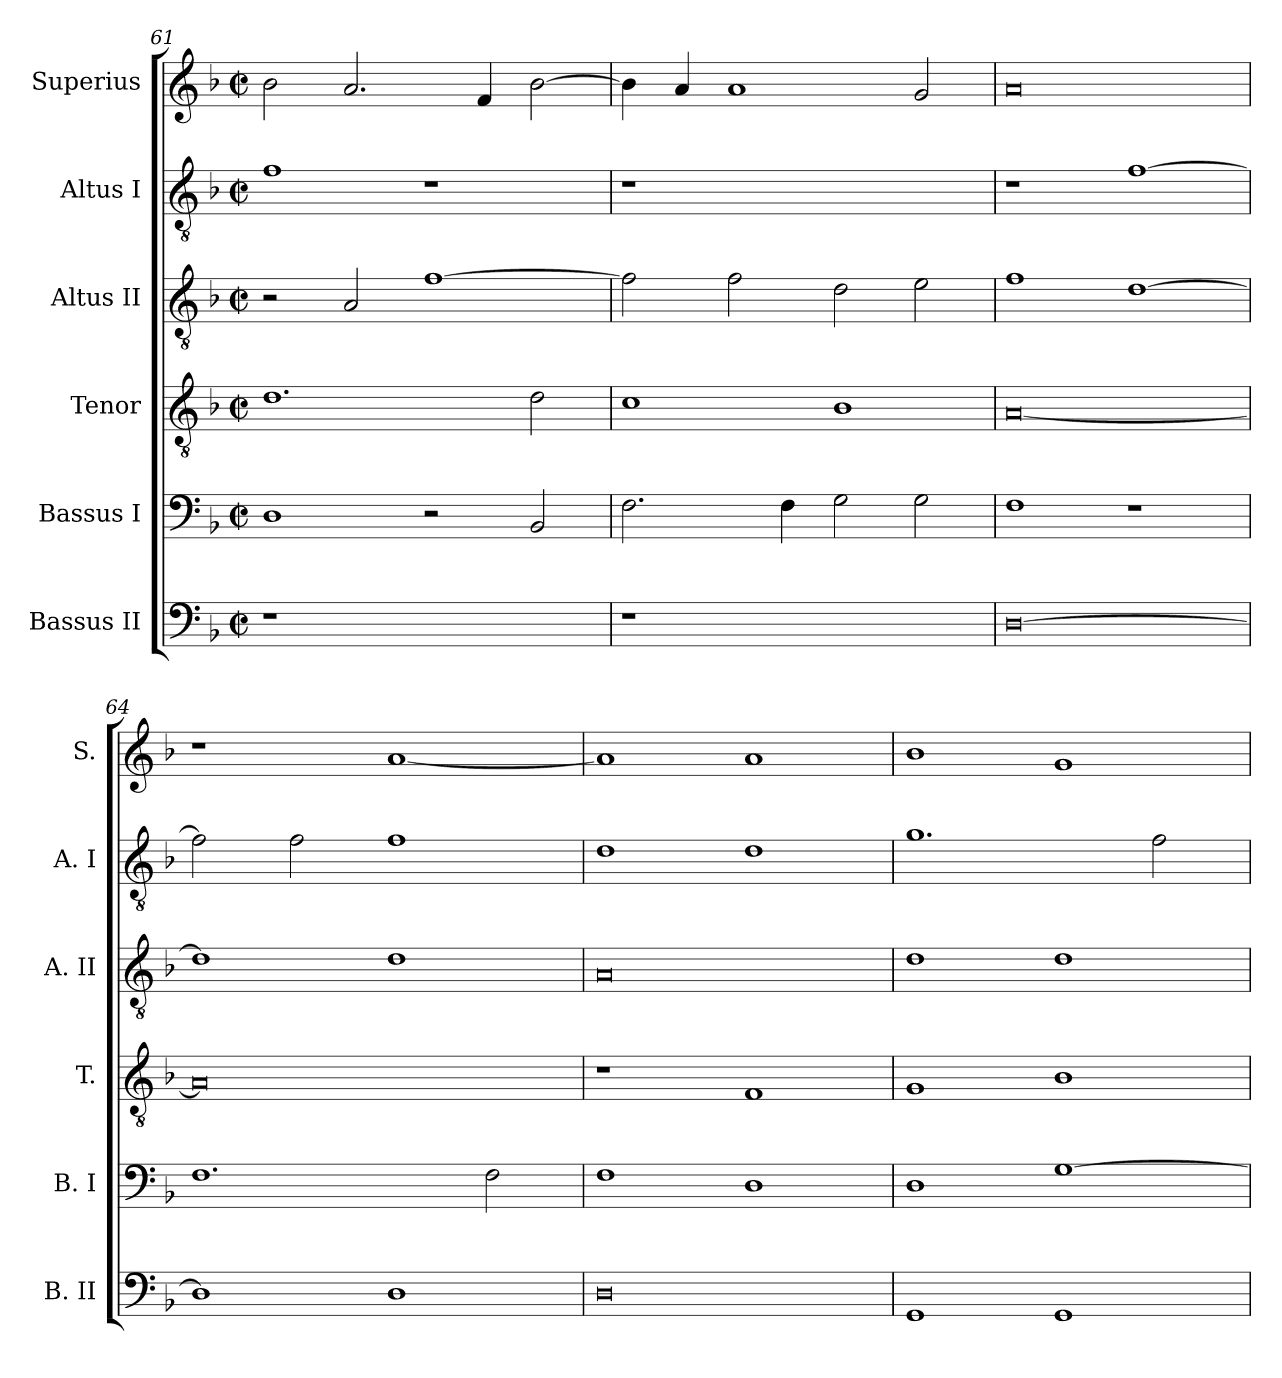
**kern	**kern	**kern	**kern	**kern	**kern
*part6	*part5	*part4	*part3	*part2	*part1
*staff6	*staff5	*staff4	*staff3	*staff2	*staff1
*I"Bassus II	*I"Bassus I	*I"Tenor	*I"Altus II	*I"Altus I	*I"Superius
*I'B. II	*I'B. I	*I'T.	*I'A. II	*I'A. I	*I'S.
!!LO:LB:g=z
*clefF4	*clefF4	*clefGv2	*clefGv2	*clefGv2	*clefG2
*	*	*ITrd7c12	*ITrd7c12	*ITrd7c12	*
*k[b-]	*k[b-]	*k[b-]	*k[b-]	*k[b-]	*k[b-]
*F:	*F:	*F:	*F:	*F:	*F:
*M2/2	*M2/2	*M2/2	*M2/2	*M2/2	*M2/2
*met(c|)	*met(c|)	*met(c|)	*met(c|)	*met(c|)	*met(c|)
=61	=61	=61	=61	=61	=61
!LO:N:vis=1	!	!	!	!	!
1r	1Di	1.Di	2r	1Fi	2b-i\
.	.	.	2AAi/	.	2.ai/
1ryy	2r	.	[>1Fi	1r	.
.	.	.	.	.	4fi/
.	2BB-i/	2Di\	.	.	[>2b-i\
=62	=62	=62	=62	=62	=62
!LO:N:vis=1	!	!	!	!LO:N:vis=1	!
1r	2.Fi\	1Ci	2Fi\]	1r	4b-i\]
.	.	.	.	.	4ai/
.	.	.	2Fi\	.	1ai
.	4Fi\	.	.	.	.
1ryy	2Gi\	1BB-i	2Di\	1ryy	.
.	2Gi\	.	2Ei\	.	2gi/
=63	=63	=63	=63	=63	=63
[>0Di	1Fi	[<0AAi	1Fi	1r	0ai
.	1r	.	[>1Di	[>1Fi	.
=64	=64	=64	=64	=64	=64
1Di]	1.Fi	0AAi]	1Di]	2Fi\]	1r
.	.	.	.	2Fi\	.
1Di	.	.	1Di	1Fi	[<1ai
.	2Fi\	.	.	.	.
=65	=65	=65	=65	=65	=65
0Di	1Fi	1r	0AAi	1Di	1ai]
.	1Di	1FFi	.	1Di	1ai
=66	=66	=66	=66	=66	=66
1GGi	1Di	1GGi	1Di	1.Gi	1b-i
1GGi	[>1Gi	1BB-i	1Di	.	1gi
.	.	.	.	2Fi\	.
=	=	=	=	=	=
*-	*-	*-	*-	*-	*-
